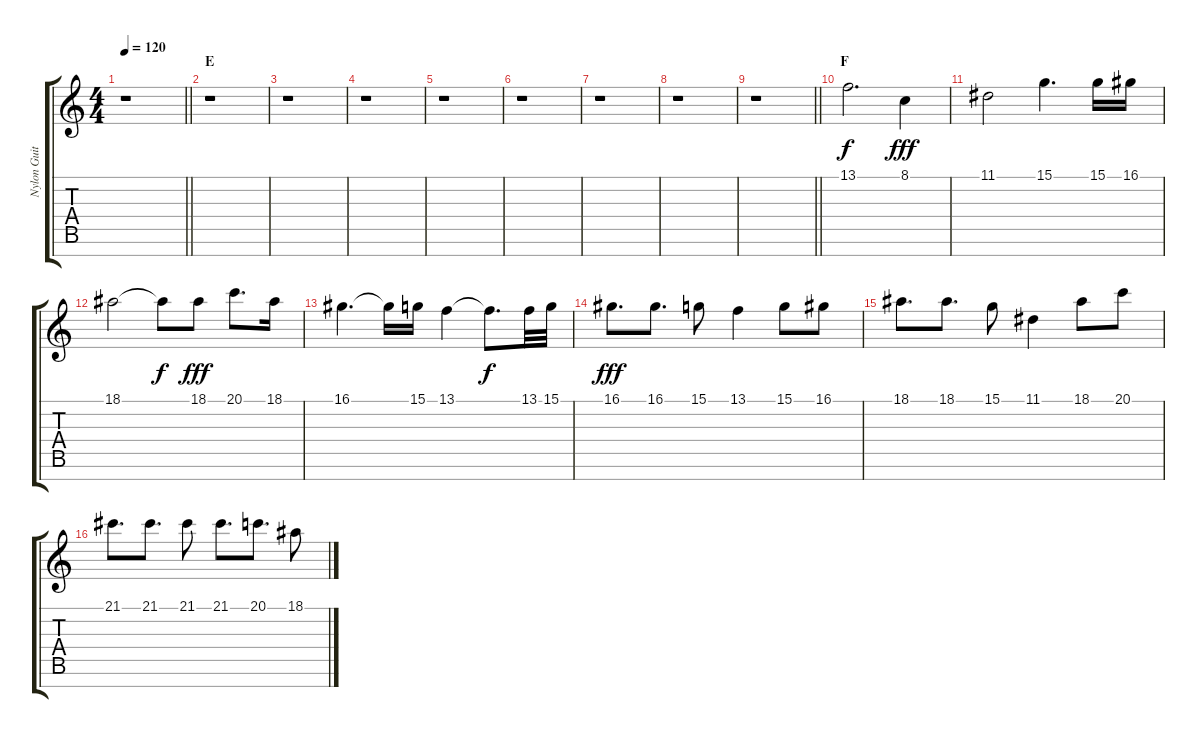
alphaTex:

\track ("Nylon Guitar/Synthsizer" "Nylon Guit") {instrument fx1rain}
\staff {score tabs}
\tuning (E4 B3 G3 D3 A2 E2 B1) {hide}
\ts (4 4)
\tempo 120
\clef g2
\barLineRight lightlight
\ks c
r.1{dy f} |
\section ("" "E")
r.1 |
r.1 |
r.1 |
r.1 |
r.1 |
r.1 |
r.1 |
\barLineRight lightlight
r.1 |
\section ("" "F")
13.1.2{d volume 16 instrument fx1rain} 8.1.4{dy fff} |
11.1.2 15.1.4{d} 15.1.16 16.1.16 |
18.1.2 18.1{t}.8{dy f} 18.1.8{dy fff} 20.1.8{d} 18.1.16 |
16.1.4{d} 16.1{t}.16 15.1.16 13.1.4 13.1{t}.8{d dy f} 13.1.32 15.1.32 |
16.1.8{d dy fff} 16.1.8{d} 15.1.8 13.1.4 15.1.8 16.1.8 |
18.1.8{d} 18.1.8{d} 15.1.8 11.1.4 18.1.8 20.1.8 |
21.1.8{d} 21.1.8{d} 21.1.8 21.1.8{d} 20.1.8{d} 18.1.8
